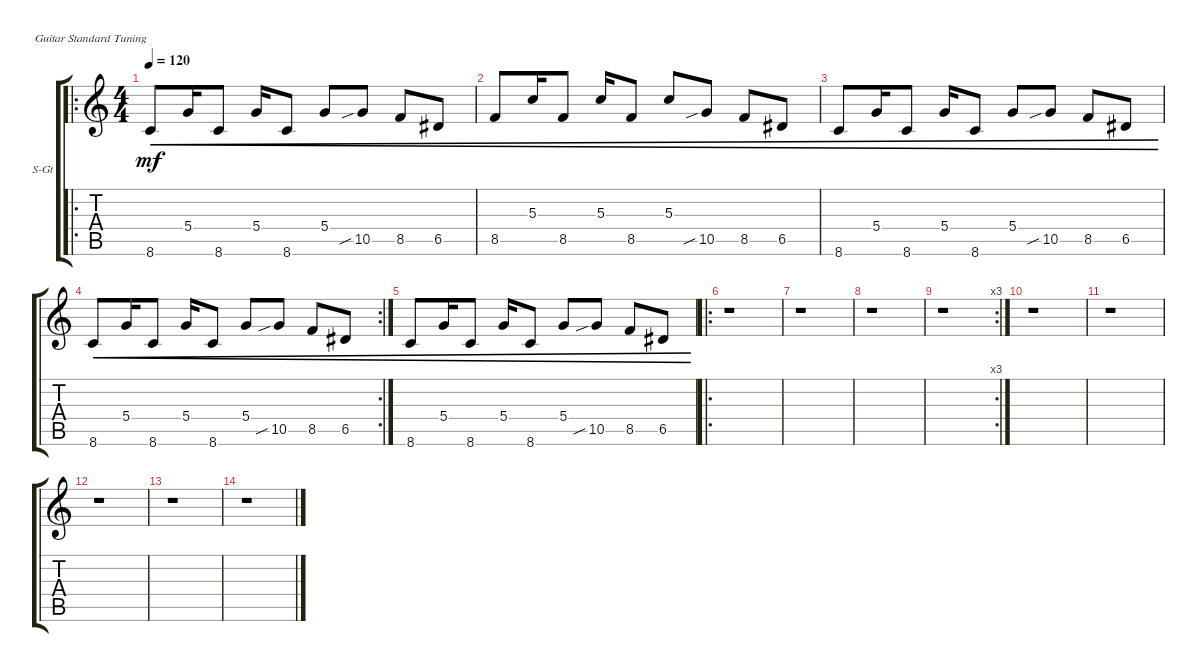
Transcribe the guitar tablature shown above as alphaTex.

\defaultSystemsLayout 4
\bracketExtendMode groupsimilarinstruments
\firstSystemTrackNameOrientation horizontal
\otherSystemsTrackNameOrientation horizontal
\track ("Steel Guitar" "S-Gt") {instrument acousticguitarsteel}
\staff {score tabs}
\tuning (E4 B3 G3 D3 A2 E2)
\ro
\ts (4 4)
\tempo 120
\clef g2
\ks c
8.6.8{cre dy mf} 5.4.16{cre} 8.6.8{cre} 5.4.16{cre} 8.6.8{cre} 5.4.8{cre} 10.5{sib}.8{cre} 8.5.8{cre} 6.5.8{cre} |
8.5.8{cre} 5.3.16{cre} 8.5.8{cre} 5.3.16{cre} 8.5.8{cre} 5.3.8{cre} 10.5{sib}.8{cre} 8.5.8{cre} 6.5.8{cre} |
8.6.8{cre} 5.4.16{cre} 8.6.8{cre} 5.4.16{cre} 8.6.8{cre} 5.4.8{cre} 10.5{sib}.8{cre} 8.5.8{cre} 6.5.8{cre} |
\rc 2
8.6.8{cre} 5.4.16{cre} 8.6.8{cre} 5.4.16{cre} 8.6.8{cre} 5.4.8{cre} 10.5{sib}.8{cre} 8.5.8{cre} 6.5.8{cre} |
8.6.8{cre} 5.4.16{cre} 8.6.8{cre} 5.4.16{cre} 8.6.8{cre} 5.4.8{cre} 10.5{sib}.8{cre} 8.5.8{cre} 6.5.8{cre} |
\ro
r.1 |
r.1 |
r.1 |
\rc 3
r.1 |
r.1 |
r.1 |
r.1 |
r.1 |
r.1
